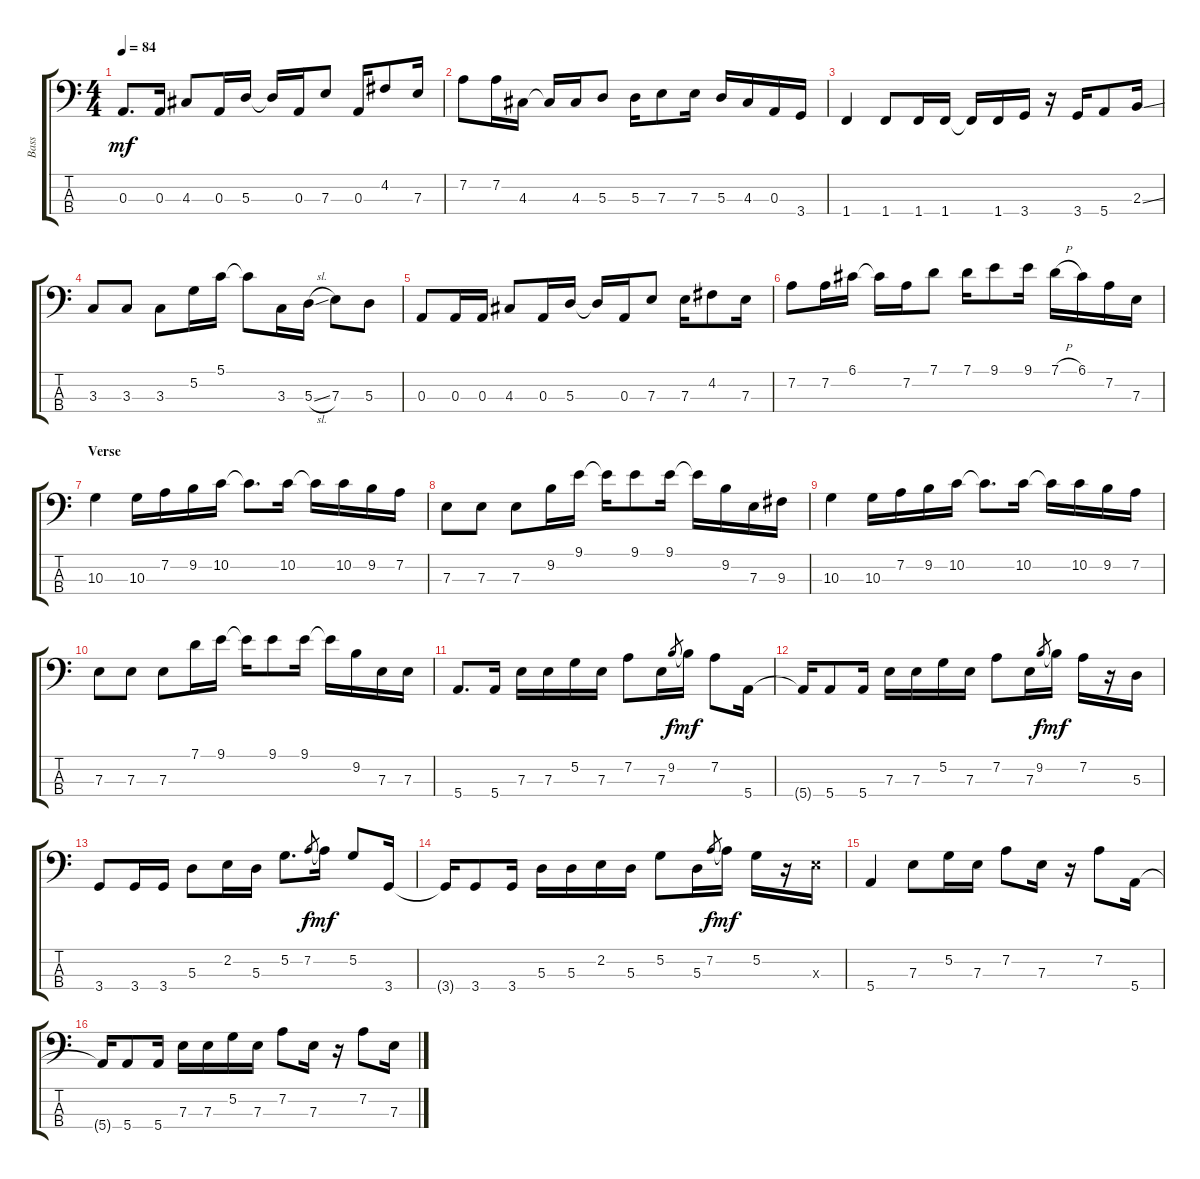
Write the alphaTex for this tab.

\track ("Bass" "Bass") {instrument electricbassfinger}
\staff {score tabs}
\tuning (G2 D2 A1 E1) {hide}
\ts (4 4)
\tempo 84
\clef f4
\ks c
0.3.8{d dy mf} 0.3.16 4.3.8 0.3.16 5.3.16 5.3{t}.16 0.3.16 7.3.8 0.3.16 4.2.8 7.3.16 |
7.2.8 7.2.16 4.3.16 4.3{t}.16 4.3.16 5.3.8 5.3.16 7.3.8 7.3.16 5.3.16 4.3.16 0.3.16 3.4.16 |
1.4.4 1.4.8 1.4.16 1.4.16 1.4{t}.16 1.4.16 3.4.16 r.16 3.4.16 5.4.8 2.3{ss}.16 |
3.3.8 3.3.8 3.3.8 5.2.16 5.1.16 5.1{t}.8 3.3.16 5.3{sl}.16 7.3.8 5.3.8 |
0.3.8 0.3.16 0.3.16 4.3.8 0.3.16 5.3.16 5.3{t}.16 0.3.16 7.3.8 7.3.16 4.2.8 7.3.16 |
7.2.8 7.2.16 6.1.16 6.1{t}.16 7.2.16 7.1.8 7.1.16 9.1.8 9.1.16 7.1{h}.16 6.1.16 7.2.16 7.3.16 |
\section ("" "Verse")
10.3.4 10.3.16 7.2.16 9.2.16 10.2.16 10.2{t}.8{d} 10.2.16 10.2{t}.16 10.2.16 9.2.16 7.2.16 |
7.3.8 7.3.8 7.3.8 9.2.16 9.1.16 9.1{t}.16 9.1.8 9.1.16 9.1{t}.16 9.2.16 7.3.16 9.3.16 |
10.3.4 10.3.16 7.2.16 9.2.16 10.2.16 10.2{t}.8{d} 10.2.16 10.2{t}.16 10.2.16 9.2.16 7.2.16 |
7.3.8 7.3.8 7.3.8 7.1.16 9.1.16 9.1{t}.16 9.1.8 9.1.16 9.1{t}.16 9.2.16 7.3.16 7.3.16 |
5.4.8{d} 5.4.16 7.3.16 7.3.16 5.2.16 7.3.16 7.2.8 7.3.16 9.2.8{gr dy f} 9.2{t}.16{dy mf} 7.2.8 5.4.16 |
5.4{t}.16 5.4.8 5.4.16 7.3.16 7.3.16 5.2.16 7.3.16 7.2.8 7.3.16 9.2.8{gr dy f} 9.2{t}.16{dy mf} 7.2.16 r.16 5.3.16 |
3.4.8 3.4.16 3.4.16 5.3.8 2.2.16 5.3.16 5.2.8{d} 7.2.8{gr dy f} 7.2{t}.16{dy mf} 5.2.8 3.4.16 |
3.4{t}.16 3.4.8 3.4.16 5.3.16 5.3.16 2.2.16 5.3.16 5.2.8 5.3.16 7.2.8{gr dy f} 7.2{t}.16{dy mf} 5.2.16 r.16 7.3{x}.16 |
5.4.4 7.3.8 5.2.16 7.3.16 7.2.8 7.3.16 r.16 7.2.8 5.4.16 |
5.4{t}.16 5.4.8 5.4.16 7.3.16 7.3.16 5.2.16 7.3.16 7.2.8 7.3.16 r.16 7.2.8 7.3.16
